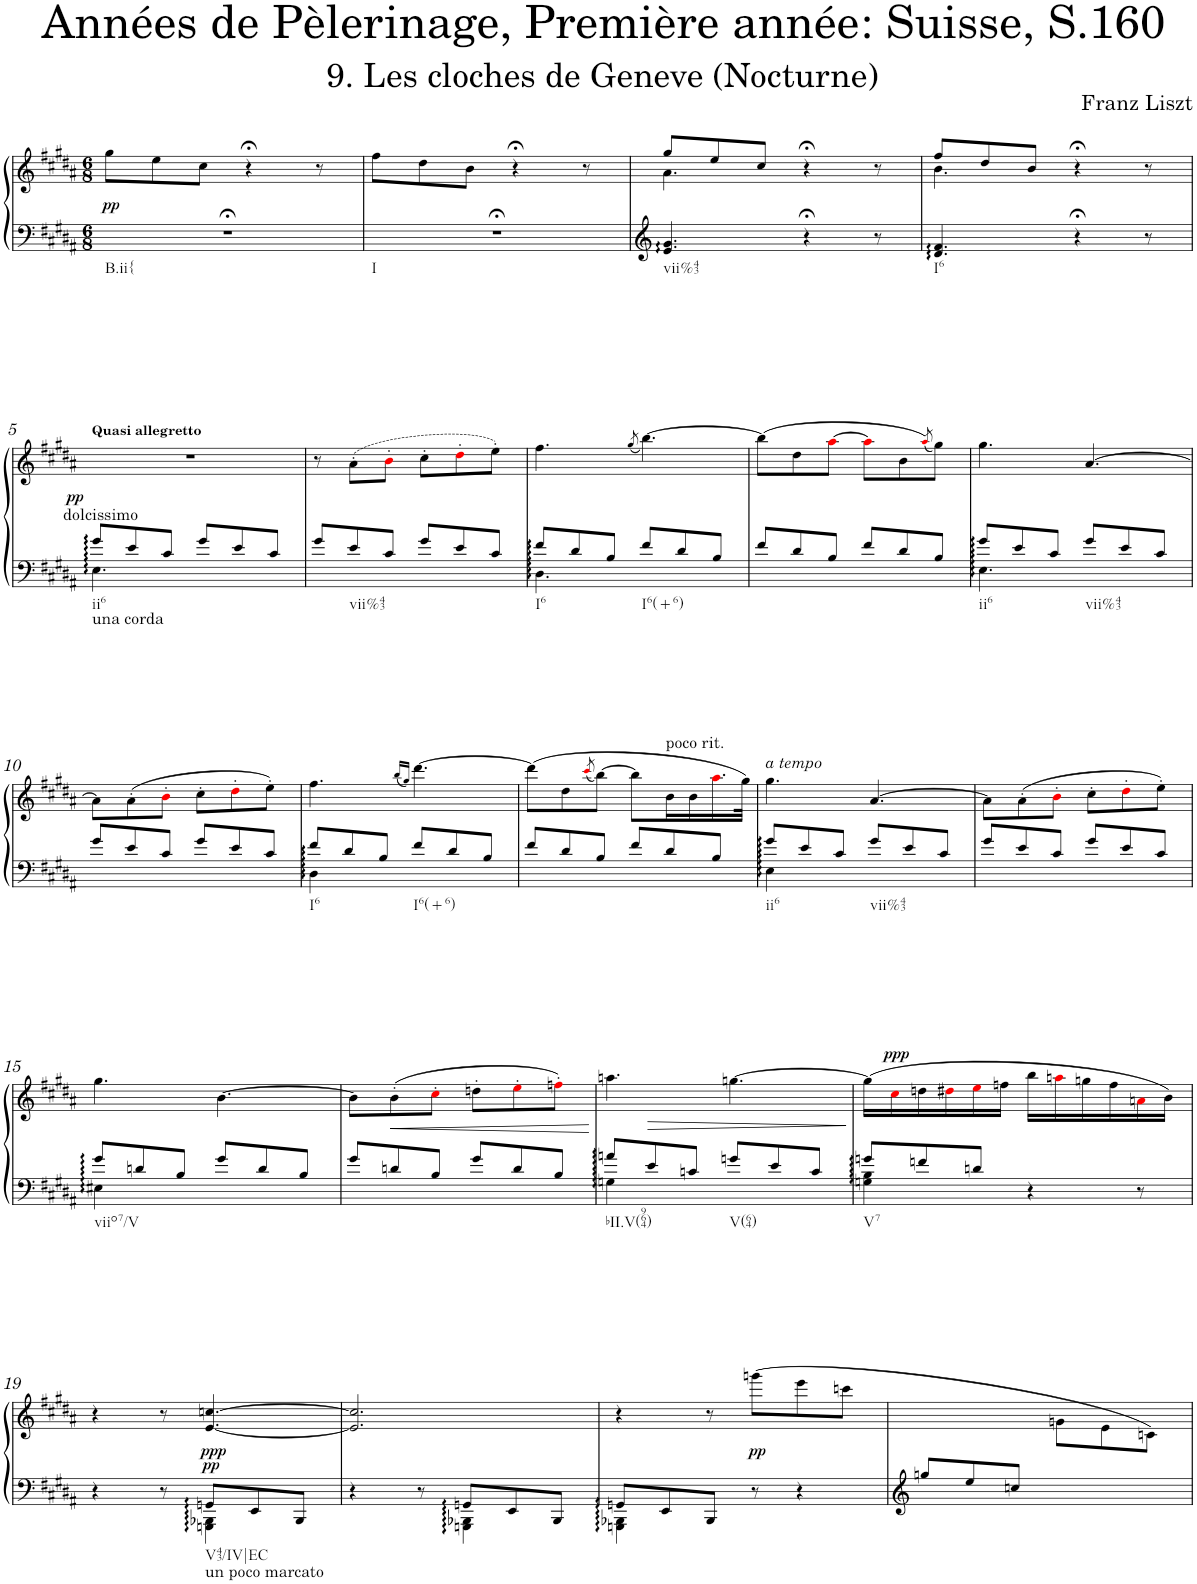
**kern	**kern	**dynam
*part1	*part1	*part1
*staff2	*staff1	*staff1/2
*I"Piano	*	*
*I'Pno.	*	*
*clefF4	*clefG2	*
*k[f#c#g#d#a#]	*k[f#c#g#d#a#]	*
*M6/8	*M6/8	*
=1	=1	=1
!LO:TX:b:t=B.ii{	!	!
!	!	!LO:DY:b
2.r;<	8gg#\L	pp
.	8ee\	.
.	8cc#\J	.
.	4r;<	.
.	8r	.
=2	=2	=2
!LO:TX:b:t=I	!	!
2.r;<	8ff#\L	.
.	8dd#\	.
.	8b\J	.
.	4r;<	.
.	8r	.
=3	=3	=3
*	*^	*
!LO:TX:b:t=vii%43	!	!	!
4.e/ 4.g#/	8gg#/L	4.a#\	.
.	8ee/	.	.
.	8cc#/J	.	.
4r;<	4r;<	8ryy	.
.	.	4ryy	.
8r	8r	.	.
=4	=4	=4	=4
!LO:TX:b:t=I6	!	!	!
4.d#/ 4.f#/	8ff#/L	4.b\	.
.	8dd#/	.	.
.	8b/J	.	.
4r;<	4r;<	8ryy	.
.	.	4ryy	.
8r	8r	.	.
*	*v	*v	*
!!LO:LB:g=z
=5	=5	=5
*^	*	*
!	!	!LO:TX:a:B:t=Quasi allegretto	!
!LO:TX:b:t=una corda	!	!	!
!LO:TX:b:t=ii6	!	!	!
!	!	!	!LO:DY:b
8g#/L	4.E\	2.r	pp
!LO:TX:a:t=dolcissimo	!	!	!
8e/	.	.	.
8c#/J	.	.	.
8g#/L	8ryy	.	.
8e/	4ryy	.	.
8c#/J	.	.	.
*v	*v	*	*
=6	=6	=6
8g#/L	8r	.
!LO:TX:b:t=vii%43	!	!
8e/	(8a#'\L	.
8c#/J	8b'i\J	.
8g#/L	8cc#'\L	.
8e/	8dd#'i\	.
8c#/J	8ee'\J)	.
=7	=7	=7
*^	*	*
!LO:TX:b:t=I6	!	!	!
8f#/L	4.D#\	4.ff#\	.
8d#/	.	.	.
8B/J	.	.	.
.	.	(8qgg#/	.
!LO:TX:b:t=I6(+6)	!	!	!
8f#/L	8ryy	[4.bb\)	.
8d#/	4ryy	.	.
8B/J	.	.	.
*v	*v	*	*
=8	=8	=8
8f#/L	(8bb\L]	.
8d#/	8dd#\	.
8B/J	[8aa#i\J	.
8f#/L	8aa#i\L]	.
8d#/	8b\	.
.	(8qaa#i/)	.
8B/J	8gg#\J)	.
=9	=9	=9
*^	*	*
!LO:TX:b:t=ii6	!	!	!
8g#/L	4.E\	4.gg#\	.
8e/	.	.	.
8c#/J	.	.	.
!LO:TX:b:t=vii%43	!	!	!
8g#/L	8ryy	[4.a#/	.
8e/	4ryy	.	.
8c#/J	.	.	.
*v	*v	*	*
!!LO:LB:g=z
=10	=10	=10
8g#/L	8a#\L]	.
8e/	(8a#'\	.
8c#/J	8b'i\J	.
8g#/L	8cc#'\L	.
8e/	8dd#'i\	.
8c#/J	8ee'\J)	.
=11	=11	=11
*^	*	*
!LO:TX:b:t=I6	!	!	!
8f#/L	4D#\	4.ff#\	.
8d#/	.	.	.
8B/J	8ryy	.	.
.	.	(16qbb/LL	.
.	.	16qgg#/JJ)	.
!LO:TX:b:t=I6(+6)	!	!	!
8f#/L	8ryy	[4.ddd#\	.
8d#/	4ryy	.	.
8B/J	.	.	.
*v	*v	*	*
=12	=12	=12
8f#/L	(8ddd#\L]	.
8d#/	8dd#\	.
.	(8qccc#i/	.
8B/J	[8bb\J)	.
8f#/L	8bb\L]	.
!	!LO:TX:a:t=poco rit.	!
8d#/	16b\L	.
.	16b\	.
8B/J	16.aa#i\	.
.	32gg#\JJk)	.
=13	=13	=13
*^	*	*
!	!	!LO:TX:a:i:t=a tempo	!
!LO:TX:b:t=ii6	!	!	!
8g#/L	4E\	4.gg#\	.
8e/	.	.	.
8c#/J	8ryy	.	.
!LO:TX:b:t=vii%43	!	!	!
8g#/L	8ryy	[4.a#/	.
8e/	4ryy	.	.
8c#/J	.	.	.
*v	*v	*	*
=14	=14	=14
8g#/L	8a#\L]	.
8e/	(8a#'\	.
8c#/J	8b'i\J	.
8g#/L	8cc#'\L	.
8e/	8dd#'i\	.
8c#/J	8ee'\J)	.
!!LO:LB:g=z
=15	=15	=15
*^	*	*
!LO:TX:b:t=viio7/V	!	!	!
8g#/L	4E#X\	4.gg#\	.
8dn/	.	.	.
8B/J	8ryy	.	.
8g#/L	8ryy	[4.b\	.
8d/	4ryy	.	.
8B/J	.	.	.
*v	*v	*	*
=16	=16	=16
8g#/L	8b\L]	.
!	!	!LO:HP:b
8dn/	(8b'\	<
8B/J	8cc#'i\J	.
8g#/L	8ddn'\L	.
8d/	8ee'i\	.
8B/J	8ffn'i\J)	.
.	.	[
=17	=17	=17
*^	*	*
!LO:TX:b:t=bII.V(964)	!	!	!
8an/L	4Gn\	4.aan\	.
8e/	.	.	.
8cn/J	8ryy	.	.
!LO:TX:b:t=V(64)	!	!	!
8gn/L	8ryy	[4.ggn\	.
8e/	4ryy	.	.
8c/J	.	.	.
=18	=18	=18	=18
!LO:TX:b:t=V7	!	!	!
8gn/L	4Gn\ 4B\	(16gg\LL]	.
!	!	!	!LO:DY:a
.	.	16cc#i\	ppp
8fn/	.	16ddn\	.
.	.	16dd#Xi\	.
8dn/J	2ryy	16eei\	.
.	.	16ffn\JJ	.
4r	.	16bb\LL	.
.	.	16aani\	.
.	.	16ggn\	.
.	.	16ff\	.
8r	.	16ani\	.
.	.	16b\JJ)	.
!!LO:LB:g=z
=19	=19	=19	=19
4r	4ryy	4r	.
8r	8ryy	8r	.
!LO:TX:b:t=un poco marcato	!	!	!
!LO:TX:b:t=V43/IV|EC	!	!	!
!	!	!	!LO:DY:a=2
!	!	!	!LO:DY:n=1:b
8GGn/L	4GGGn\ 4BBB-X\	[4.e/ [4.ccn/	pp ppp
8EE/	.	.	.
8BBB-/J	8ryy	.	.
=20	=20	=20	=20
4r	4ryy	2.e/] 2.cc/]	.
8r	8ryy	.	.
8GGn/L	4GGGn\ 4BBB-X\	.	.
8EE/	.	.	.
8BBB-/J	8ryy	.	.
=21	=21	=21	=21
8GGn/L	4GGGn\ 4BBB-X\	4r	.
8EE/	.	.	.
8BBB-/J	8ryy	8r	.
!	!	!	!LO:DY:b
8r	8ryy	(8gggn\L	pp
4r	4ryy	8eee\	.
.	.	8cccn\J	.
=22	=22	=22	=22
8ggn/L	2.ryy	4.ryy	.
8ee/	.	.	.
8ccn/J	.	.	.
4.ryy	.	8gn\L	.
.	.	8e\	.
.	.	8cn\J)	.
*v	*v	*	*
=	=	=
*-	*-	*-
